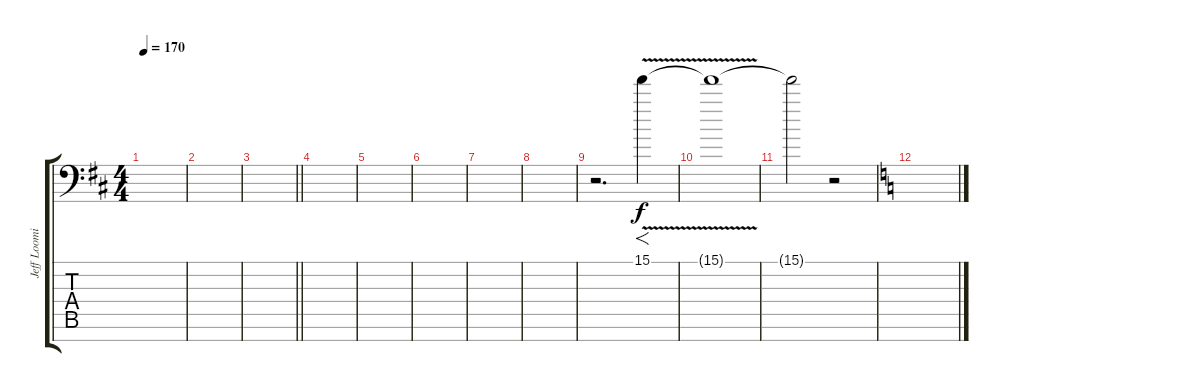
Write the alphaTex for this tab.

\track ("Jeff Loomis Lead" "Jeff Loomi") {instrument distortionguitar}
\staff {score tabs}
\tuning (Eb4 Bb3 Gb3 Db3 Ab2 Eb2 Bb1) {hide}
\ts (4 4)
\tempo 170
\clef f4
\ks d
|
|
\barLineRight lightlight
|
|
|
|
|
|
r.2{d} 15.1{v}.4{f} |
15.1{t}.1{dy f} |
15.1{t}.2 r.2 |
\ks c
